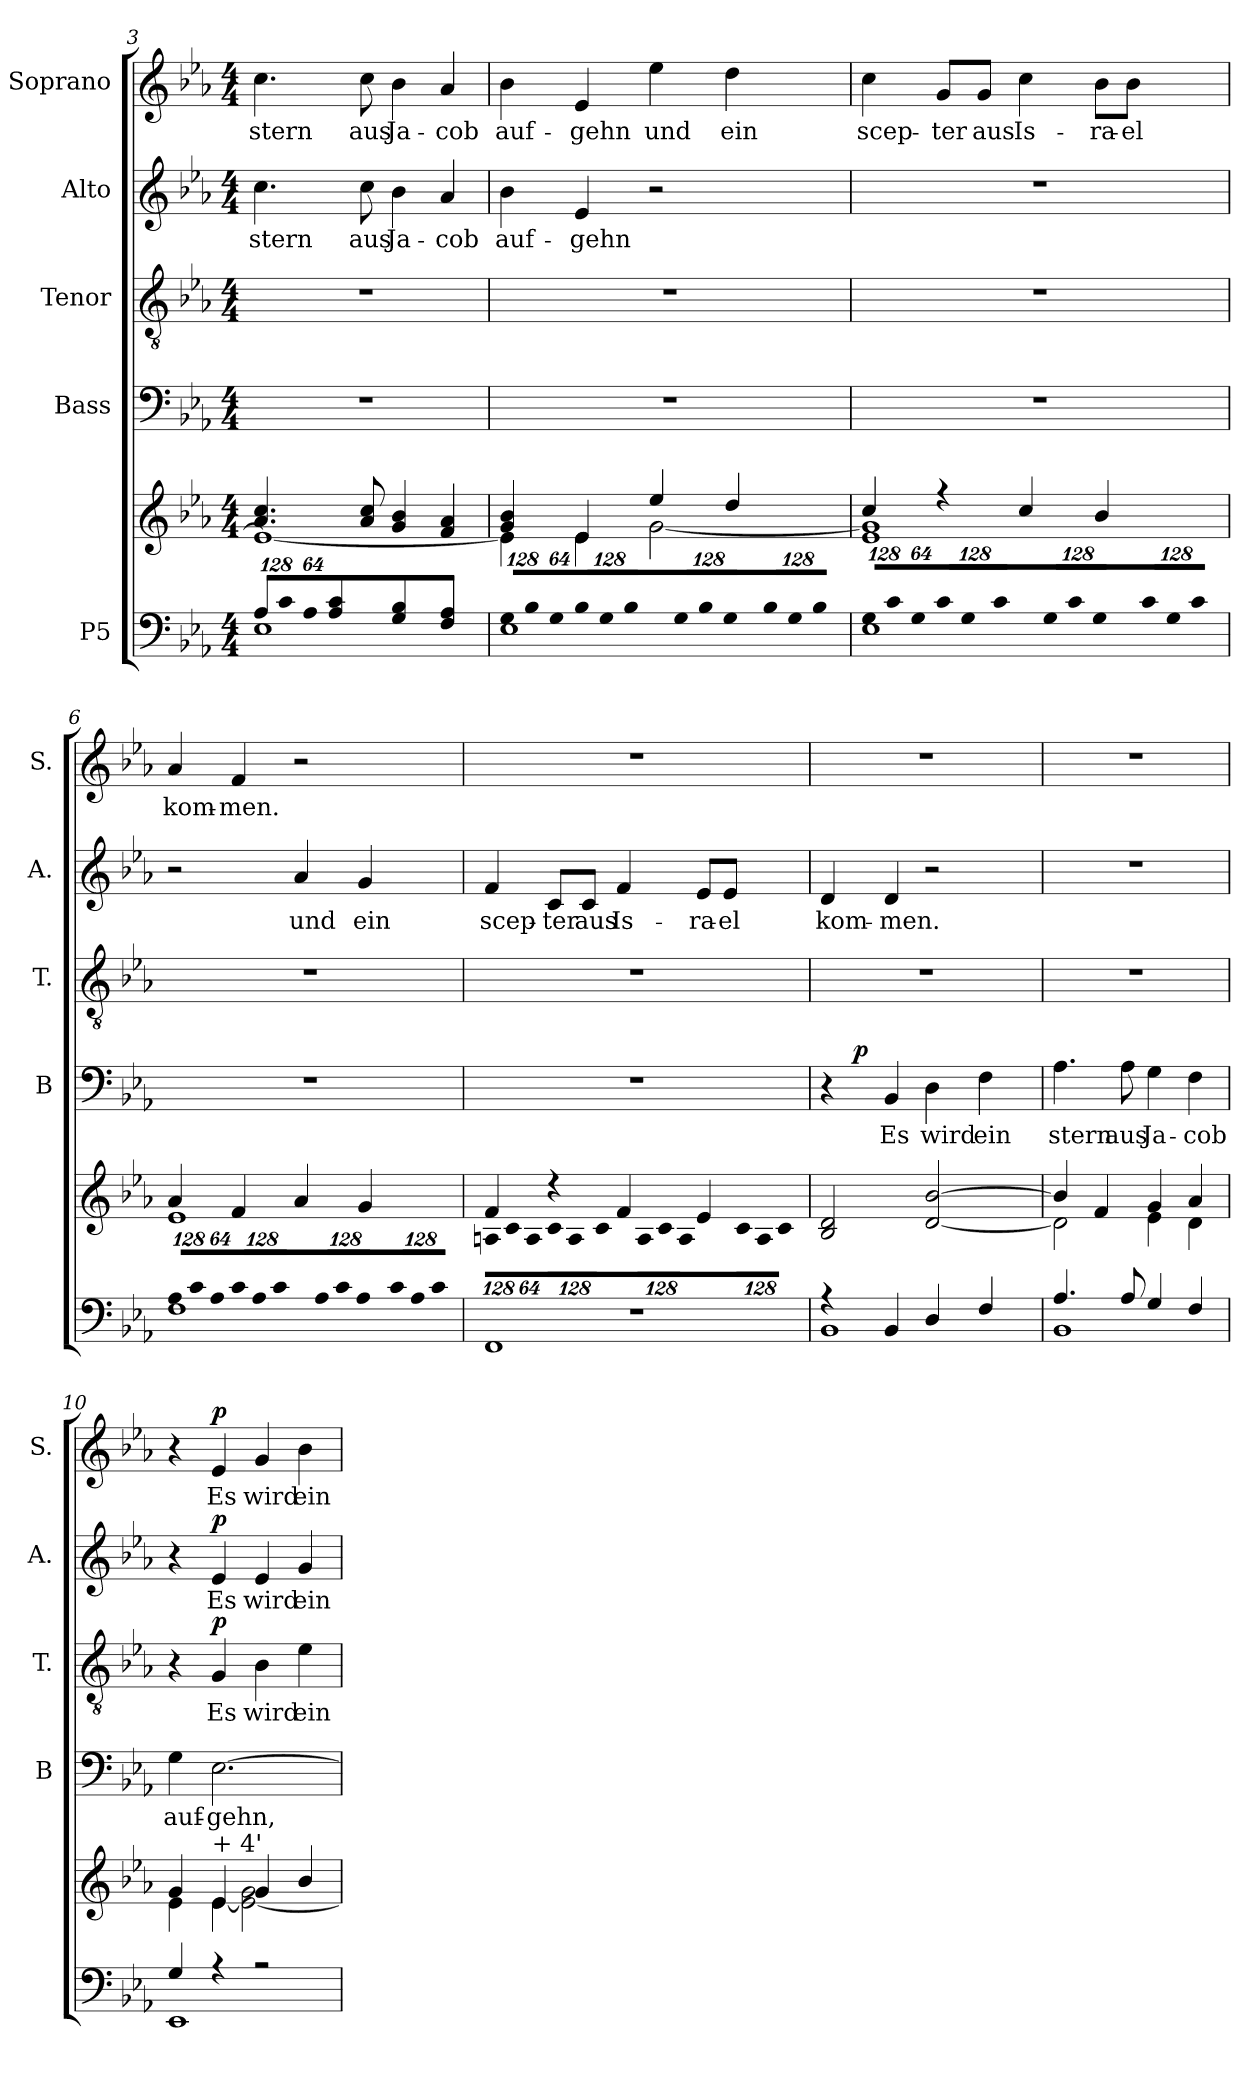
**kern	**kern	**kern	**text	**dynam	**kern	**text	**dynam	**kern	**text	**dynam	**kern	**text	**dynam
*part5	*part5	*part4	*part4	*part4	*part3	*part3	*part3	*part2	*part2	*part2	*part1	*part1	*part1
*staff6	*staff5	*staff4	*staff4	*staff4	*staff3	*staff3	*staff3	*staff2	*staff2	*staff2	*staff1	*staff1	*staff1
*I"P5	*	*I"Bass	*	*	*I"Tenor	*	*	*I"Alto	*	*	*I"Soprano	*	*
*	*	*I'B	*	*	*I'T.	*	*	*I'A.	*	*	*I'S.	*	*
*clefF4	*clefG2	*clefF4	*	*	*clefGv2	*	*	*clefG2	*	*	*clefG2	*	*
*	*	*	*	*	*ITrd7c12	*	*	*	*	*	*	*	*
*k[b-e-a-]	*k[b-e-a-]	*k[b-e-a-]	*	*	*k[b-e-a-]	*	*	*k[b-e-a-]	*	*	*k[b-e-a-]	*	*
*E-:	*E-:	*E-:	*	*	*E-:	*	*	*E-:	*	*	*E-:	*	*
*M4/4	*M4/4	*M4/4	*	*	*M4/4	*	*	*M4/4	*	*	*M4/4	*	*
*Xbrackettup	*	*	*	*	*	*	*	*	*	*	*	*	*
=3	=3	=3	=3	=3	=3	=3	=3	=3	=3	=3	=3	=3	=3
!LO:N:vis=8	!	!	!	!	!	!	!	!	!	!	!	!	!
*^	*^	*	*	*	*	*	*	*	*	*	*	*	*
!	!	!	!	!	!	!	!	!	!	!	!LO:LY:b:color=#000000	!	!	!	!
!	!	!	!	!	!	!	!	!	!	!	!	!	!	!LO:LY:b:color=#000000	!
1024%85A-i/L	1E-i	4.a-i/ 4.cci	1e-i_	1r	.	.	1r	.	.	4.cci\	stern	.	4.cci\	stern	.
!LO:N:vis=8	!	!	!	!	!	!	!	!	!	!	!	!	!	!	!
1024%85ci/	.	.	.	.	.	.	.	.	.	.	.	.	.	.	.
!LO:N:vis=8	!	!	!	!	!	!	!	!	!	!	!	!	!	!	!
512%43A-i/J	.	.	.	.	.	.	.	.	.	.	.	.	.	.	.
4A-i/ 4ci	.	.	.	.	.	.	.	.	.	.	.	.	.	.	.
!	!	!	!	!	!	!	!	!	!	!	!LO:LY:b:color=#000000	!	!	!	!
!	!	!	!	!	!	!	!	!	!	!	!	!	!	!LO:LY:b:color=#000000	!
.	.	8a-i/ 8cci	.	.	.	.	.	.	.	8cci\	aus	.	8cci\	aus	.
!	!	!	!	!	!	!	!	!	!	!	!LO:LY:b:color=#000000	!	!	!	!
!	!	!	!	!	!	!	!	!	!	!	!	!	!	!LO:LY:b:color=#000000	!
4Gi/ 4B-i	.	4gi/ 4b-i	.	.	.	.	.	.	.	4b-i\	Ja-	.	4b-i\	Ja-	.
!	!	!	!	!	!	!	!	!	!	!	!LO:LY:b:color=#000000	!	!	!	!
!	!	!	!	!	!	!	!	!	!	!	!	!	!	!LO:LY:b:color=#000000	!
4Fi/ 4A-i	.	4fi/ 4a-i	.	.	.	.	.	.	.	4a-i/	-cob	.	4a-i/	-cob	.
=4	=4	=4	=4	=4	=4	=4	=4	=4	=4	=4	=4	=4	=4	=4	=4
!LO:N:vis=8	!	!	!	!	!	!	!	!	!	!	!	!	!	!	!
!	!	!	!	!	!	!	!	!	!	!	!LO:LY:b:color=#000000	!	!	!	!
!	!	!	!	!	!	!	!	!	!	!	!	!	!	!LO:LY:b:color=#000000	!
1024%85Gi/L	1E-i	4gi/ 4b-i	4e-i\]	1r	.	.	1r	.	.	4b-i\	auf-	.	4b-i\	auf-	.
!LO:N:vis=8	!	!	!	!	!	!	!	!	!	!	!	!	!	!	!
1024%85B-i/	.	.	.	.	.	.	.	.	.	.	.	.	.	.	.
!LO:N:vis=8	!	!	!	!	!	!	!	!	!	!	!	!	!	!	!
512%43Gi/J	.	.	.	.	.	.	.	.	.	.	.	.	.	.	.
!LO:N:vis=8	!	!	!	!	!	!	!	!	!	!	!	!	!	!	!
!	!	!	!	!	!	!	!	!	!	!	!LO:LY:b:color=#000000	!	!	!	!
!	!	!	!	!	!	!	!	!	!	!	!	!	!	!LO:LY:b:color=#000000	!
1024%85B-i/L	.	4e-i/	4e-i\	.	.	.	.	.	.	4e-i/	-gehn	.	4e-i/	-gehn	.
!LO:N:vis=8	!	!	!	!	!	!	!	!	!	!	!	!	!	!	!
1024%85Gi/	.	.	.	.	.	.	.	.	.	.	.	.	.	.	.
!LO:N:vis=8	!	!	!	!	!	!	!	!	!	!	!	!	!	!	!
512%43B-i/J	.	.	.	.	.	.	.	.	.	.	.	.	.	.	.
!LO:N:vis=8	!	!	!	!	!	!	!	!	!	!	!	!	!	!	!
!	!	!	!	!	!	!	!	!	!	!	!	!	!	!LO:LY:b:color=#000000	!
1024%85Gi/L	.	4ee-i/	[2gi\	.	.	.	.	.	.	2r	.	.	4ee-i\	und	.
!LO:N:vis=8	!	!	!	!	!	!	!	!	!	!	!	!	!	!	!
1024%85B-i/	.	.	.	.	.	.	.	.	.	.	.	.	.	.	.
!LO:N:vis=8	!	!	!	!	!	!	!	!	!	!	!	!	!	!	!
512%43Gi/J	.	.	.	.	.	.	.	.	.	.	.	.	.	.	.
!LO:N:vis=8	!	!	!	!	!	!	!	!	!	!	!	!	!	!	!
!	!	!	!	!	!	!	!	!	!	!	!	!	!	!LO:LY:b:color=#000000	!
1024%85B-i/L	.	4ddi/	.	.	.	.	.	.	.	.	.	.	4ddi\	ein	.
!LO:N:vis=8	!	!	!	!	!	!	!	!	!	!	!	!	!	!	!
1024%85Gi/	.	.	.	.	.	.	.	.	.	.	.	.	.	.	.
!LO:N:vis=8	!	!	!	!	!	!	!	!	!	!	!	!	!	!	!
512%43B-i/J	.	.	.	.	.	.	.	.	.	.	.	.	.	.	.
!!LO:PB:g=z
=5	=5	=5	=5	=5	=5	=5	=5	=5	=5	=5	=5	=5	=5	=5	=5
!LO:N:vis=8	!	!	!	!	!	!	!	!	!	!	!	!	!	!	!
!	!	!	!	!	!	!	!	!	!	!	!	!	!	!LO:LY:b:color=#000000	!
1024%85Gi/L	1E-i	4cci/	1e-i 1gi]	1r	.	.	1r	.	.	1r	.	.	4cci\	scep-	.
!LO:N:vis=8	!	!	!	!	!	!	!	!	!	!	!	!	!	!	!
1024%85ci/	.	.	.	.	.	.	.	.	.	.	.	.	.	.	.
!LO:N:vis=8	!	!	!	!	!	!	!	!	!	!	!	!	!	!	!
512%43Gi/J	.	.	.	.	.	.	.	.	.	.	.	.	.	.	.
!LO:N:vis=8	!	!	!	!	!	!	!	!	!	!	!	!	!	!	!
!	!	!	!	!	!	!	!	!	!	!	!	!	!	!LO:LY:b:color=#000000	!
1024%85ci/L	.	4r	.	.	.	.	.	.	.	.	.	.	8gi/L	-ter	.
!LO:N:vis=8	!	!	!	!	!	!	!	!	!	!	!	!	!	!	!
1024%85Gi/	.	.	.	.	.	.	.	.	.	.	.	.	.	.	.
!	!	!	!	!	!	!	!	!	!	!	!	!	!	!LO:LY:b:color=#000000	!
.	.	.	.	.	.	.	.	.	.	.	.	.	8gi/J	aus	.
!LO:N:vis=8	!	!	!	!	!	!	!	!	!	!	!	!	!	!	!
512%43ci/J	.	.	.	.	.	.	.	.	.	.	.	.	.	.	.
!LO:N:vis=8	!	!	!	!	!	!	!	!	!	!	!	!	!	!	!
!	!	!	!	!	!	!	!	!	!	!	!	!	!	!LO:LY:b:color=#000000	!
1024%85Gi/L	.	4cci/	.	.	.	.	.	.	.	.	.	.	4cci\	Is-	.
!LO:N:vis=8	!	!	!	!	!	!	!	!	!	!	!	!	!	!	!
1024%85ci/	.	.	.	.	.	.	.	.	.	.	.	.	.	.	.
!LO:N:vis=8	!	!	!	!	!	!	!	!	!	!	!	!	!	!	!
512%43Gi/J	.	.	.	.	.	.	.	.	.	.	.	.	.	.	.
!LO:N:vis=8	!	!	!	!	!	!	!	!	!	!	!	!	!	!	!
!	!	!	!	!	!	!	!	!	!	!	!	!	!	!LO:LY:b:color=#000000	!
1024%85ci/L	.	4b-i/	.	.	.	.	.	.	.	.	.	.	8b-i\L	-ra-	.
!LO:N:vis=8	!	!	!	!	!	!	!	!	!	!	!	!	!	!	!
1024%85Gi/	.	.	.	.	.	.	.	.	.	.	.	.	.	.	.
!	!	!	!	!	!	!	!	!	!	!	!	!	!	!LO:LY:b:color=#000000	!
.	.	.	.	.	.	.	.	.	.	.	.	.	8b-i\J	-el	.
!LO:N:vis=8	!	!	!	!	!	!	!	!	!	!	!	!	!	!	!
512%43ci/J	.	.	.	.	.	.	.	.	.	.	.	.	.	.	.
=6	=6	=6	=6	=6	=6	=6	=6	=6	=6	=6	=6	=6	=6	=6	=6
!LO:N:vis=8	!	!	!	!	!	!	!	!	!	!	!	!	!	!	!
!	!	!	!	!	!	!	!	!	!	!	!	!	!	!LO:LY:b:color=#000000	!
1024%85A-i/L	1Fi	4a-i/	1e-i	1r	.	.	1r	.	.	2r	.	.	4a-i/	kom-	.
!LO:N:vis=8	!	!	!	!	!	!	!	!	!	!	!	!	!	!	!
1024%85ci/	.	.	.	.	.	.	.	.	.	.	.	.	.	.	.
!LO:N:vis=8	!	!	!	!	!	!	!	!	!	!	!	!	!	!	!
512%43A-i/J	.	.	.	.	.	.	.	.	.	.	.	.	.	.	.
!LO:N:vis=8	!	!	!	!	!	!	!	!	!	!	!	!	!	!	!
!	!	!	!	!	!	!	!	!	!	!	!	!	!	!LO:LY:b:color=#000000	!
1024%85ci/L	.	4fi/	.	.	.	.	.	.	.	.	.	.	4fi/	-men.	.
!LO:N:vis=8	!	!	!	!	!	!	!	!	!	!	!	!	!	!	!
1024%85A-i/	.	.	.	.	.	.	.	.	.	.	.	.	.	.	.
!LO:N:vis=8	!	!	!	!	!	!	!	!	!	!	!	!	!	!	!
512%43ci/J	.	.	.	.	.	.	.	.	.	.	.	.	.	.	.
!LO:N:vis=8	!	!	!	!	!	!	!	!	!	!	!	!	!	!	!
!	!	!	!	!	!	!	!	!	!	!	!LO:LY:b:color=#000000	!	!	!	!
1024%85A-i/L	.	4a-i/	.	.	.	.	.	.	.	4a-i/	und	.	2r	.	.
!LO:N:vis=8	!	!	!	!	!	!	!	!	!	!	!	!	!	!	!
1024%85ci/	.	.	.	.	.	.	.	.	.	.	.	.	.	.	.
!LO:N:vis=8	!	!	!	!	!	!	!	!	!	!	!	!	!	!	!
512%43A-i/J	.	.	.	.	.	.	.	.	.	.	.	.	.	.	.
!LO:N:vis=8	!	!	!	!	!	!	!	!	!	!	!	!	!	!	!
!	!	!	!	!	!	!	!	!	!	!	!LO:LY:b:color=#000000	!	!	!	!
1024%85ci/L	.	4gi/	.	.	.	.	.	.	.	4gi/	ein	.	.	.	.
!LO:N:vis=8	!	!	!	!	!	!	!	!	!	!	!	!	!	!	!
1024%85A-i/	.	.	.	.	.	.	.	.	.	.	.	.	.	.	.
!LO:N:vis=8	!	!	!	!	!	!	!	!	!	!	!	!	!	!	!
512%43ci/J	.	.	.	.	.	.	.	.	.	.	.	.	.	.	.
=7	=7	=7	=7	=7	=7	=7	=7	=7	=7	=7	=7	=7	=7	=7	=7
*	*	*	*Xbrackettup	*	*	*	*	*	*	*	*	*	*	*	*
!	!	!	!LO:N:vis=8	!	!	!	!	!	!	!	!	!	!	!	!
!	!	!	!	!	!	!	!	!	!	!	!LO:LY:b:color=#000000	!	!	!	!
1r	1FFi	4fi/	1024%85Ani\L	1r	.	.	1r	.	.	4fi/	scep-	.	1r	.	.
!	!	!	!LO:N:vis=8	!	!	!	!	!	!	!	!	!	!	!	!
.	.	.	1024%85ci\	.	.	.	.	.	.	.	.	.	.	.	.
!	!	!	!LO:N:vis=8	!	!	!	!	!	!	!	!	!	!	!	!
.	.	.	512%43Ai\J	.	.	.	.	.	.	.	.	.	.	.	.
!	!	!	!LO:N:vis=8	!	!	!	!	!	!	!	!	!	!	!	!
!	!	!	!	!	!	!	!	!	!	!	!LO:LY:b:color=#000000	!	!	!	!
.	.	4r	1024%85ci\L	.	.	.	.	.	.	8ci/L	-ter	.	.	.	.
!	!	!	!LO:N:vis=8	!	!	!	!	!	!	!	!	!	!	!	!
.	.	.	1024%85Ai\	.	.	.	.	.	.	.	.	.	.	.	.
!	!	!	!	!	!	!	!	!	!	!	!LO:LY:b:color=#000000	!	!	!	!
.	.	.	.	.	.	.	.	.	.	8ci/J	aus	.	.	.	.
!	!	!	!LO:N:vis=8	!	!	!	!	!	!	!	!	!	!	!	!
.	.	.	512%43ci\J	.	.	.	.	.	.	.	.	.	.	.	.
!	!	!	!LO:N:vis=8	!	!	!	!	!	!	!	!	!	!	!	!
!	!	!	!	!	!	!	!	!	!	!	!LO:LY:b:color=#000000	!	!	!	!
.	.	4fi/	1024%85Ai\L	.	.	.	.	.	.	4fi/	Is-	.	.	.	.
!	!	!	!LO:N:vis=8	!	!	!	!	!	!	!	!	!	!	!	!
.	.	.	1024%85ci\	.	.	.	.	.	.	.	.	.	.	.	.
!	!	!	!LO:N:vis=8	!	!	!	!	!	!	!	!	!	!	!	!
.	.	.	512%43Ai\J	.	.	.	.	.	.	.	.	.	.	.	.
!	!	!	!LO:N:vis=8	!	!	!	!	!	!	!	!	!	!	!	!
!	!	!	!	!	!	!	!	!	!	!	!LO:LY:b:color=#000000	!	!	!	!
.	.	4e-i/	1024%85ci\L	.	.	.	.	.	.	8e-i/L	-ra-	.	.	.	.
!	!	!	!LO:N:vis=8	!	!	!	!	!	!	!	!	!	!	!	!
.	.	.	1024%85Ai\	.	.	.	.	.	.	.	.	.	.	.	.
!	!	!	!	!	!	!	!	!	!	!	!LO:LY:b:color=#000000	!	!	!	!
.	.	.	.	.	.	.	.	.	.	8e-i/J	-el	.	.	.	.
!	!	!	!LO:N:vis=8	!	!	!	!	!	!	!	!	!	!	!	!
.	.	.	512%43ci\J	.	.	.	.	.	.	.	.	.	.	.	.
*	*	*v	*v	*	*	*	*	*	*	*	*	*	*	*	*
=8	=8	=8	=8	=8	=8	=8	=8	=8	=8	=8	=8	=8	=8	=8
*	*	*^	*	*	*	*	*	*	*	*	*	*	*	*
!	!	!	!	!	!	!	!	!	!	!	!LO:LY:b:color=#000000	!	!	!	!
*	*	*v	*v	*^	*	*	*	*	*	*	*	*	*	*	*
4r	1BB-i	2B-i/ 2di	4r	16ryy	.	.	1r	.	.	4di/	kom-	.	1r	.	.
.	.	.	.	64ryy	.	.	.	.	.	.	.	.	.	.	.
.	.	.	.	128ryy	.	.	.	.	.	.	.	.	.	.	.
.	.	.	.	512.ryy	.	.	.	.	.	.	.	.	.	.	.
.	.	.	.	2ryy	.	p	.	.	.	.	.	.	.	.	.
!	!	!	!	!	!LO:LY:b:color=#000000	!	!	!	!	!	!	!	!	!	!
!	!	!	!	!	!	!	!	!	!	!	!LO:LY:b:color=#000000	!	!	!	!
4BB-i/	.	.	4BB-i/	.	Es	.	.	.	.	4di/	-men.	.	.	.	.
!	!	!	!	!	!LO:LY:b:color=#000000	!	!	!	!	!	!	!	!	!	!
4Di/	.	[2di/ [2b-i	4Di\	.	wird	.	.	.	.	2r	.	.	.	.	.
.	.	.	.	4ryy	.	.	.	.	.	.	.	.	.	.	.
!	!	!	!	!	!LO:LY:b:color=#000000	!	!	!	!	!	!	!	!	!	!
4Fi/	.	.	4Fi\	.	ein	.	.	.	.	.	.	.	.	.	.
.	.	.	.	8ryy	.	.	.	.	.	.	.	.	.	.	.
.	.	.	.	32ryy	.	.	.	.	.	.	.	.	.	.	.
.	.	.	.	256ryy	.	.	.	.	.	.	.	.	.	.	.
.	.	.	.	1024ryy	.	.	.	.	.	.	.	.	.	.	.
*	*	*	*v	*v	*	*	*	*	*	*	*	*	*	*	*
!!LO:LB:g=z
=9	=9	=9	=9	=9	=9	=9	=9	=9	=9	=9	=9	=9	=9	=9
*	*	*^	*	*	*	*	*	*	*	*	*	*	*	*
*	*	*	*	*^	*	*	*	*	*	*	*	*	*	*	*
!	!	!	!	!	!	!LO:LY:b:color=#000000	!	!	!	!	!	!	!	!	!	!
*	*	*	*	*v	*v	*	*	*	*	*	*	*	*	*	*	*
4.A-i/	1BB-i	4b-i/]	2di\]	4.A-i\	stern	.	1r	.	.	1r	.	.	1r	.	.
.	.	4fi/	.	.	.	.	.	.	.	.	.	.	.	.	.
!	!	!	!	!	!LO:LY:b:color=#000000	!	!	!	!	!	!	!	!	!	!
8A-i/	.	.	.	8A-i\	aus	.	.	.	.	.	.	.	.	.	.
!	!	!	!	!	!LO:LY:b:color=#000000	!	!	!	!	!	!	!	!	!	!
4Gi/	.	4gi/	4e-i\	4Gi\	Ja-	.	.	.	.	.	.	.	.	.	.
!	!	!	!	!	!LO:LY:b:color=#000000	!	!	!	!	!	!	!	!	!	!
4Fi/	.	4a-i/	4di\	4Fi\	-cob	.	.	.	.	.	.	.	.	.	.
=10	=10	=10	=10	=10	=10	=10	=10	=10	=10	=10	=10	=10	=10	=10	=10
!	!	!	!	!	!LO:LY:b:color=#000000	!	!	!	!	!	!	!	!	!	!
4Gi/	1EE-i	4gi/	4e-i\	4Gi\	auf-	.	4r	.	.	4r	.	.	4r	.	.
!	!	!	!	!	!LO:LY:b:color=#000000	!	!	!	!	!	!	!	!	!	!
!	!	!	!	!	!	!	!	!LO:LY:b:color=#000000	!	!	!	!	!	!	!
!	!	!	!	!	!	!	!	!	!	!	!LO:LY:b:color=#000000	!	!	!	!
!	!	!LO:TX:a:t=+  4'	!	!	!	!	!	!	!	!	!	!	!	!	!
!	!	!	!	!	!	!	!	!	!	!	!	!	!	!LO:LY:b:color=#000000	!
4r	.	4e-i/	[4e-i\	[2.E-i\	-gehn,	.	4GGi/	Es	p	4e-i/	Es	p	4e-i/	Es	p
!	!	!	!	!	!	!	!	!LO:LY:b:color=#000000	!	!	!	!	!	!	!
!	!	!	!	!	!	!	!	!	!	!	!LO:LY:b:color=#000000	!	!	!	!
!	!	!	!	!	!	!	!	!	!	!	!	!	!	!LO:LY:b:color=#000000	!
2r	.	4gi/	2e-i\_ 2gi	.	.	.	4BB-i\	wird	.	4e-i/	wird	.	4gi/	wird	.
!	!	!	!	!	!	!	!	!LO:LY:b:color=#000000	!	!	!	!	!	!	!
!	!	!	!	!	!	!	!	!	!	!	!LO:LY:b:color=#000000	!	!	!	!
!	!	!	!	!	!	!	!	!	!	!	!	!	!	!LO:LY:b:color=#000000	!
.	.	4b-i/	.	.	.	.	4E-i\	ein	.	4gi/	ein	.	4b-i\	ein	.
*v	*v	*	*	*	*	*	*	*	*	*	*	*	*	*	*
*	*v	*v	*	*	*	*	*	*	*	*	*	*	*	*
=	=	=	=	=	=	=	=	=	=	=	=	=	=
*-	*-	*-	*-	*-	*-	*-	*-	*-	*-	*-	*-	*-	*-
